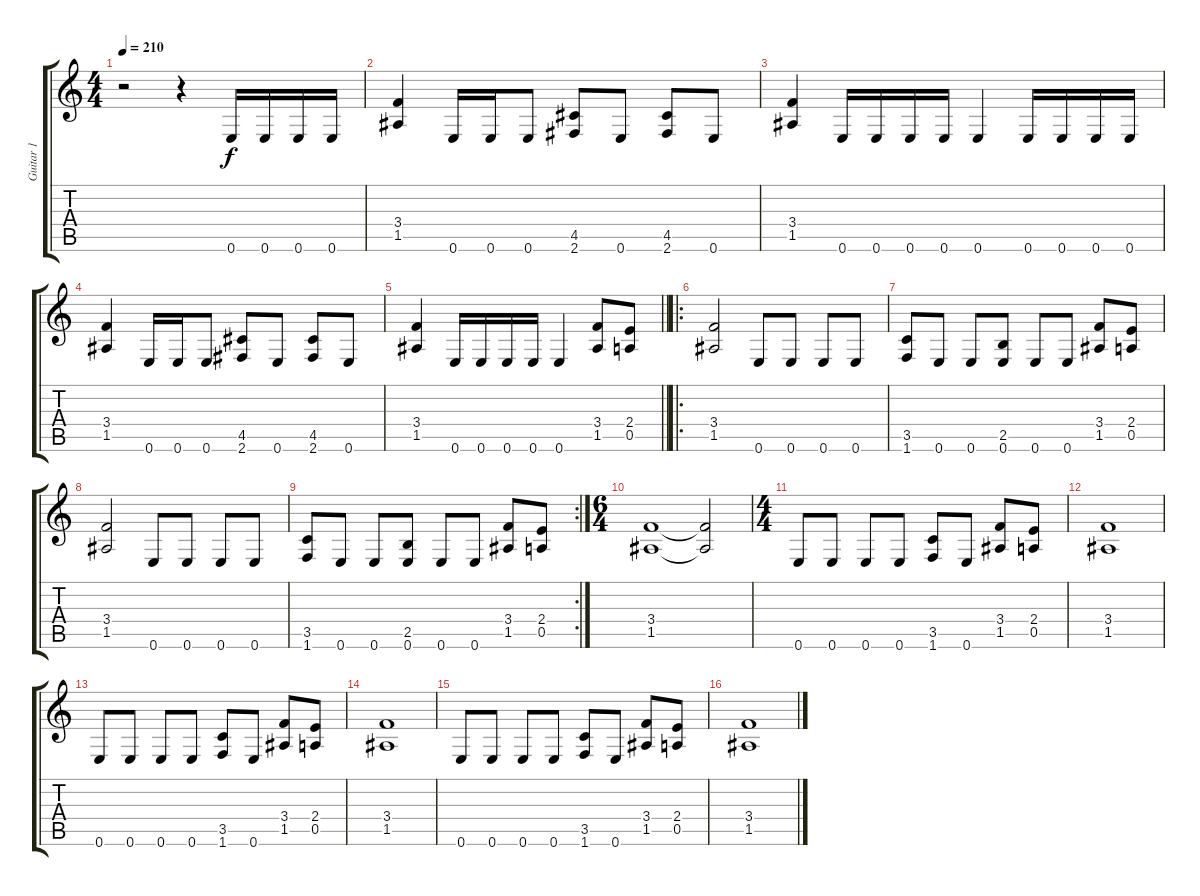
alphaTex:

\track ("Guitar 1" "Guitar 1") {instrument distortionguitar}
\staff {score tabs}
\tuning (E4 B3 G3 D3 A2 E2) {hide}
\ts (4 4)
\tempo 210
\clef g2
\ks c
r.2{dy f instrument distortionguitar} r.4 0.6.16 0.6.16 0.6.16 0.6.16 |
(3.4 1.5).4 0.6.16 0.6.16 0.6.8 (4.5 2.6).8 0.6.8 (4.5 2.6).8 0.6.8 |
(3.4 1.5).4 0.6.16 0.6.16 0.6.16 0.6.16 0.6.4 0.6.16 0.6.16 0.6.16 0.6.16 |
(3.4 1.5).4 0.6.16 0.6.16 0.6.8 (4.5 2.6).8 0.6.8 (4.5 2.6).8 0.6.8 |
\barLineRight lightlight
(3.4 1.5).4 0.6.16 0.6.16 0.6.16 0.6.16 0.6.4 (3.4 1.5).8 (2.4 0.5).8 |
\ro
(3.4 1.5).2 0.6.8 0.6.8 0.6.8 0.6.8 |
(3.5 1.6).8 0.6.8 0.6.8 (2.5 0.6).8 0.6.8 0.6.8 (3.4 1.5).8 (2.4 0.5).8 |
(3.4 1.5).2 0.6.8 0.6.8 0.6.8 0.6.8 |
\rc 2
(3.5 1.6).8 0.6.8 0.6.8 (2.5 0.6).8 0.6.8 0.6.8 (3.4 1.5).8 (2.4 0.5).8 |
\ts (6 4)
(3.4 1.5).1 (3.4{t} 1.5{t}).2 |
\ts (4 4)
0.6.8 0.6.8 0.6.8 0.6.8 (3.5 1.6).8 0.6.8 (3.4 1.5).8 (2.4 0.5).8 |
(3.4 1.5).1 |
0.6.8 0.6.8 0.6.8 0.6.8 (3.5 1.6).8 0.6.8 (3.4 1.5).8 (2.4 0.5).8 |
(3.4 1.5).1 |
0.6.8 0.6.8 0.6.8 0.6.8 (3.5 1.6).8 0.6.8 (3.4 1.5).8 (2.4 0.5).8 |
(3.4 1.5).1
